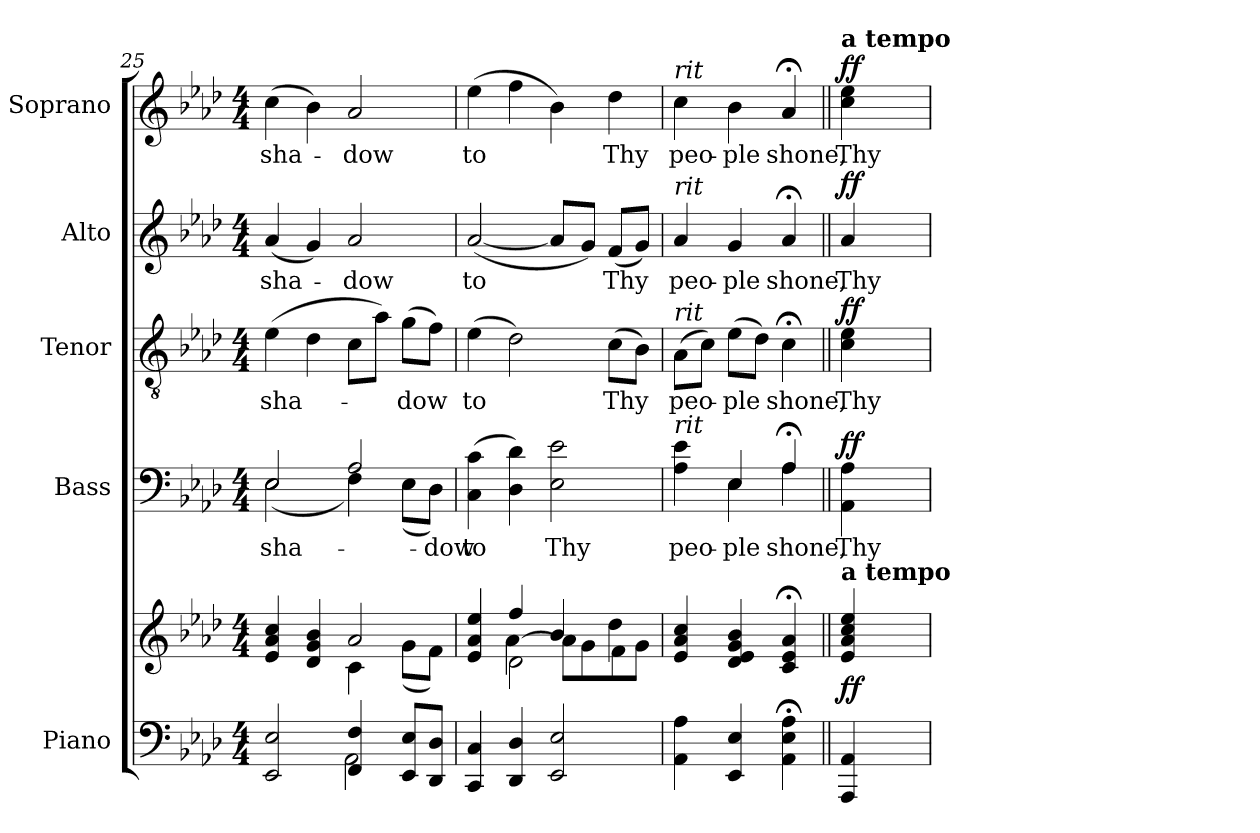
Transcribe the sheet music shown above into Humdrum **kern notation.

**kern	**kern	**dynam	**kern	**text	**dynam	**kern	**text	**dynam	**kern	**text	**dynam	**kern	**text	**dynam
*part5	*part5	*part5	*part4	*part4	*part4	*part3	*part3	*part3	*part2	*part2	*part2	*part1	*part1	*part1
*staff6	*staff5	*staff5/6	*staff4	*staff4	*staff4	*staff3	*staff3	*staff3	*staff2	*staff2	*staff2	*staff1	*staff1	*staff1
*I"Piano	*	*	*I"Bass	*	*	*I"Tenor	*	*	*I"Alto	*	*	*I"Soprano	*	*
*I'Pno.	*	*	*I'B.	*	*	*I'T.	*	*	*I'A.	*	*	*I'S.	*	*
*clefF4	*clefG2	*	*clefF4	*	*	*clefGv2	*	*	*clefG2	*	*	*clefG2	*	*
*	*	*	*	*	*	*ITrd7c12	*	*	*	*	*	*	*	*
*k[b-e-a-d-]	*k[b-e-a-d-]	*	*k[b-e-a-d-]	*	*	*k[b-e-a-d-]	*	*	*k[b-e-a-d-]	*	*	*k[b-e-a-d-]	*	*
*A-:	*A-:	*	*A-:	*	*	*A-:	*	*	*A-:	*	*	*A-:	*	*
*M4/4	*M4/4	*	*M4/4	*	*	*M4/4	*	*	*M4/4	*	*	*M4/4	*	*
=25	=25	=25	=25	=25	=25	=25	=25	=25	=25	=25	=25	=25	=25	=25
*^	*^	*	*^	*	*	*	*	*	*	*	*	*	*	*
!	!	!	!	!	!	!	!LO:LY:b:color=#000000	!	!	!	!	!	!	!	!	!	!
!	!	!	!	!	!	!	!	!	!	!LO:LY:b:color=#000000	!	!	!	!	!	!	!
!	!	!	!	!	!	!	!	!	!	!	!	!	!LO:LY:b:color=#000000	!	!	!	!
!	!	!	!	!	!	!	!	!	!	!	!	!	!	!	!	!LO:LY:b:color=#000000	!
2EE-i/ 2E-i	2ryy	4e-i/ 4a-i 4cci	2ryy	.	2E-i/	(2E-i\	sha-	.	(4E-i\	sha-	.	(4a-i/	sha-	.	(4cci\	sha-	.
.	.	4d-i/ 4gi 4b-i	.	.	.	.	.	.	4D-i\	.	.	4gi/)	.	.	4b-i\)	.	.
!	!	!	!	!	!	!	!	!	!	!	!	!	!LO:LY:b:color=#000000	!	!	!	!
!	!	!	!	!	!	!	!	!	!	!	!	!	!	!	!	!LO:LY:b:color=#000000	!
4FFi/ 4Fi	2AA-i\	2a-i/	4ci\	.	2A-i/	4Fi\)	.	.	8Ci\L	.	.	2a-i/	-dow	.	2a-i/	-dow	.
.	.	.	.	.	.	.	.	.	8A-i\J)	.	.	.	.	.	.	.	.
!	!	!	!	!	!	!	!	!	!	!LO:LY:b:color=#000000	!	!	!	!	!	!	!
8EE-i/ 8E-iL	.	.	(8gi\L	.	.	(8E-i\L	.	.	(8Gi\L	-dow	.	.	.	.	.	.	.
!	!	!	!	!	!	!	!LO:LY:b:color=#000000	!	!	!	!	!	!	!	!	!	!
8DD-i/ 8D-iJ	.	.	8fi\J)	.	.	8D-i\J)	-dow	.	8Fi\J)	.	.	.	.	.	.	.	.
*v	*v	*	*	*	*v	*v	*	*	*	*	*	*	*	*	*	*	*
!!LO:PB:g=z
=26	=26	=26	=26	=26	=26	=26	=26	=26	=26	=26	=26	=26	=26	=26	=26
*	*	*^	*	*	*	*	*	*	*	*	*	*	*	*	*
*	*	*	*	*	*^	*	*	*	*	*	*	*	*	*	*	*
!	!	!	!	!	!	!	!LO:LY:b:color=#000000	!	!	!	!	!	!	!	!	!	!
*	*	*	*	*	*v	*v	*	*	*	*	*	*	*	*	*	*	*
*	*	*	*	*	*^	*	*	*	*	*	*	*	*	*	*	*
!	!	!	!	!	!	!	!	!	!	!LO:LY:b:color=#000000	!	!	!	!	!	!	!
*	*	*	*	*	*v	*v	*	*	*	*	*	*	*	*	*	*	*
*	*	*	*	*	*^	*	*	*	*	*	*	*	*	*	*	*
!	!	!	!	!	!	!	!	!	!	!	!	!	!LO:LY:b:color=#000000	!	!	!	!
*	*	*	*	*	*v	*v	*	*	*	*	*	*	*	*	*	*	*
*	*	*	*	*	*^	*	*	*	*	*	*	*	*	*	*	*
!	!	!	!	!	!	!	!	!	!	!	!	!	!	!	!	!LO:LY:b:color=#000000	!
*	*	*	*	*	*v	*v	*	*	*	*	*	*	*	*	*	*	*
4CCi/ 4Ci	4e-i/ 4a-i 4ee-i	4ryy	4ryy	.	(4Ci\ 4ci	to	.	(4E-i\	to	.	([2a-i/	to	.	(4ee-i\	to	.
4DD-i/ 4D-i	4ffi/	2d-i\	[4a-i\	.	4D-i\ 4d-i)	.	.	2D-i\)	.	.	.	.	.	4ffi\	.	.
!	!	!	!	!	!	!LO:LY:b:color=#000000	!	!	!	!	!	!	!	!	!	!
2EE-i/ 2E-i	4b-i/	.	8a-i\L]	.	2E-i\ 2e-i	Thy	.	.	.	.	8a-i/L]	.	.	4b-i\)	.	.
.	.	.	8gi\	.	.	.	.	.	.	.	8gi/J)	.	.	.	.	.
!	!	!	!	!	!	!	!	!	!LO:LY:b:color=#000000	!	!	!	!	!	!	!
!	!	!	!	!	!	!	!	!	!	!	!	!LO:LY:b:color=#000000	!	!	!	!
!	!	!	!	!	!	!	!	!	!	!	!	!	!	!	!LO:LY:b:color=#000000	!
.	4dd-i\	4ryy	8fi\	.	.	.	.	(8Ci\L	Thy	.	(8fi/L	Thy	.	4dd-i\	Thy	.
.	.	.	8gi\J	.	.	.	.	8BB-i\J)	.	.	8gi/J)	.	.	.	.	.
*	*v	*v	*v	*	*	*	*	*	*	*	*	*	*	*	*	*
=27	=27	=27	=27	=27	=27	=27	=27	=27	=27	=27	=27	=27	=27	=27
*	*^	*	*	*	*	*	*	*	*	*	*	*	*	*
*	*	*^	*	*	*	*	*	*	*	*	*	*	*	*	*
!	!	!	!	!	!	!LO:LY:b:color=#000000	!	!	!	!	!	!	!	!	!	!
*	*v	*v	*v	*	*^	*	*	*	*	*	*	*	*	*	*	*
*	*^	*	*	*	*	*	*	*	*	*	*	*	*	*	*
*	*	*^	*	*	*	*	*	*	*	*	*	*	*	*	*	*
!	!	!	!	!	!	!	!	!	!	!LO:LY:b:color=#000000	!	!	!	!	!	!	!
*	*v	*v	*v	*	*	*	*	*	*	*	*	*	*	*	*	*	*
*	*^	*	*	*	*	*	*	*	*	*	*	*	*	*	*
*	*	*^	*	*	*	*	*	*	*	*	*	*	*	*	*	*
!	!	!	!	!	!	!	!	!	!	!	!	!	!LO:LY:b:color=#000000	!	!	!	!
*	*v	*v	*v	*	*	*	*	*	*	*	*	*	*	*	*	*	*
*	*^	*	*	*	*	*	*	*	*	*	*	*	*	*	*
*	*	*^	*	*	*	*	*	*	*	*	*	*	*	*	*	*
!	!	!	!	!	!	!	!	!	!	!	!	!	!	!	!LO:TX:a:i:t=rit	!	!
!	!	!	!	!	!	!	!	!	!	!	!	!LO:TX:a:i:t=rit	!	!	!	!	!
!	!	!	!	!	!	!	!	!	!LO:TX:a:i:t=rit	!	!	!	!	!	!	!	!
!	!	!	!	!	!LO:TX:a:i:t=rit	!	!	!	!	!	!	!	!	!	!	!	!
!	!LO:TX:b:i:t=rit	!	!	!	!	!	!	!	!	!	!	!	!	!	!	!	!
!	!	!	!	!	!	!	!	!	!	!	!	!	!	!	!	!LO:LY:b:color=#000000	!
*	*v	*v	*v	*	*	*	*	*	*	*	*	*	*	*	*	*	*
4AA-i\ 4A-i	4e-i/ 4a-i 4cci	.	4A-i\ 4e-i	4ryy	peo-	.	(8AA-i\L	peo-	.	4a-i/	peo-	.	4cci\	peo-	.
.	.	.	.	.	.	.	8Ci\J)	.	.	.	.	.	.	.	.
!	!	!	!	!	!LO:LY:b:color=#000000	!	!	!	!	!	!	!	!	!	!
!	!	!	!	!	!	!	!	!LO:LY:b:color=#000000	!	!	!	!	!	!	!
!	!	!	!	!	!	!	!	!	!	!	!LO:LY:b:color=#000000	!	!	!	!
!	!	!	!	!	!	!	!	!	!	!	!	!	!	!LO:LY:b:color=#000000	!
4EE-i/ 4E-i	4d-i/ 4e-i 4gi 4b-i	.	4E-i/	4E-i\	-ple	.	(8E-i\L	-ple	.	4gi/	-ple	.	4b-i\	-ple	.
.	.	.	.	.	.	.	8D-i\J)	.	.	.	.	.	.	.	.
!	!	!	!	!	!LO:LY:b:color=#000000	!	!	!	!	!	!	!	!	!	!
!	!	!	!	!	!	!	!	!LO:LY:b:color=#000000	!	!	!	!	!	!	!
!	!	!	!	!	!	!	!	!	!	!	!LO:LY:b:color=#000000	!	!	!	!
!	!	!	!	!	!	!	!	!	!	!	!	!	!	!LO:LY:b:color=#000000	!
4AA-i\; 4E-i; 4A-i;	4ci/; 4e-i; 4a-i;	.	4A-;i/	4A-i\	shone,	.	4C;i\	shone,	.	4a-;i/	shone,	.	4a-;i/	shone,	.
*	*	*	*v	*v	*	*	*	*	*	*	*	*	*	*	*
=28||	=28||	=28||	=28||	=28||	=28||	=28||	=28||	=28||	=28||	=28||	=28||	=28||	=28||	=28||
*	*	*	*^	*	*	*	*	*	*	*	*	*	*	*
!	!	!	!	!	!LO:LY:b:color=#000000	!	!	!	!	!	!	!	!	!	!
*	*	*	*v	*v	*	*	*	*	*	*	*	*	*	*	*
*	*	*	*^	*	*	*	*	*	*	*	*	*	*	*
!	!	!	!	!	!	!	!	!LO:LY:b:color=#000000	!	!	!	!	!	!	!
*	*	*	*v	*v	*	*	*	*	*	*	*	*	*	*	*
*	*	*	*^	*	*	*	*	*	*	*	*	*	*	*
!	!	!	!	!	!	!	!	!	!	!	!LO:LY:b:color=#000000	!	!	!	!
*	*	*	*v	*v	*	*	*	*	*	*	*	*	*	*	*
*	*	*	*^	*	*	*	*	*	*	*	*	*	*	*
!	!	!	!	!	!	!	!	!	!	!	!	!	!LO:TX:a:B:t=a tempo	!	!
!	!LO:TX:a:B:t=a tempo	!	!	!	!	!	!	!	!	!	!	!	!	!	!
!	!	!	!	!	!	!	!	!	!	!	!	!	!	!LO:LY:b:color=#000000	!
*	*	*	*v	*v	*	*	*	*	*	*	*	*	*	*	*
4AAA-i/ 4AA-i	4e-i/ 4a-i 4cci 4ee-i	ff	4AA-i\ 4A-i	Thy	ff	4Ci\ 4E-i	Thy	ff	4a-i/	Thy	ff	4cci\ 4ee-i	Thy	ff
=	=	=	=	=	=	=	=	=	=	=	=	=	=	=
*-	*-	*-	*-	*-	*-	*-	*-	*-	*-	*-	*-	*-	*-	*-
